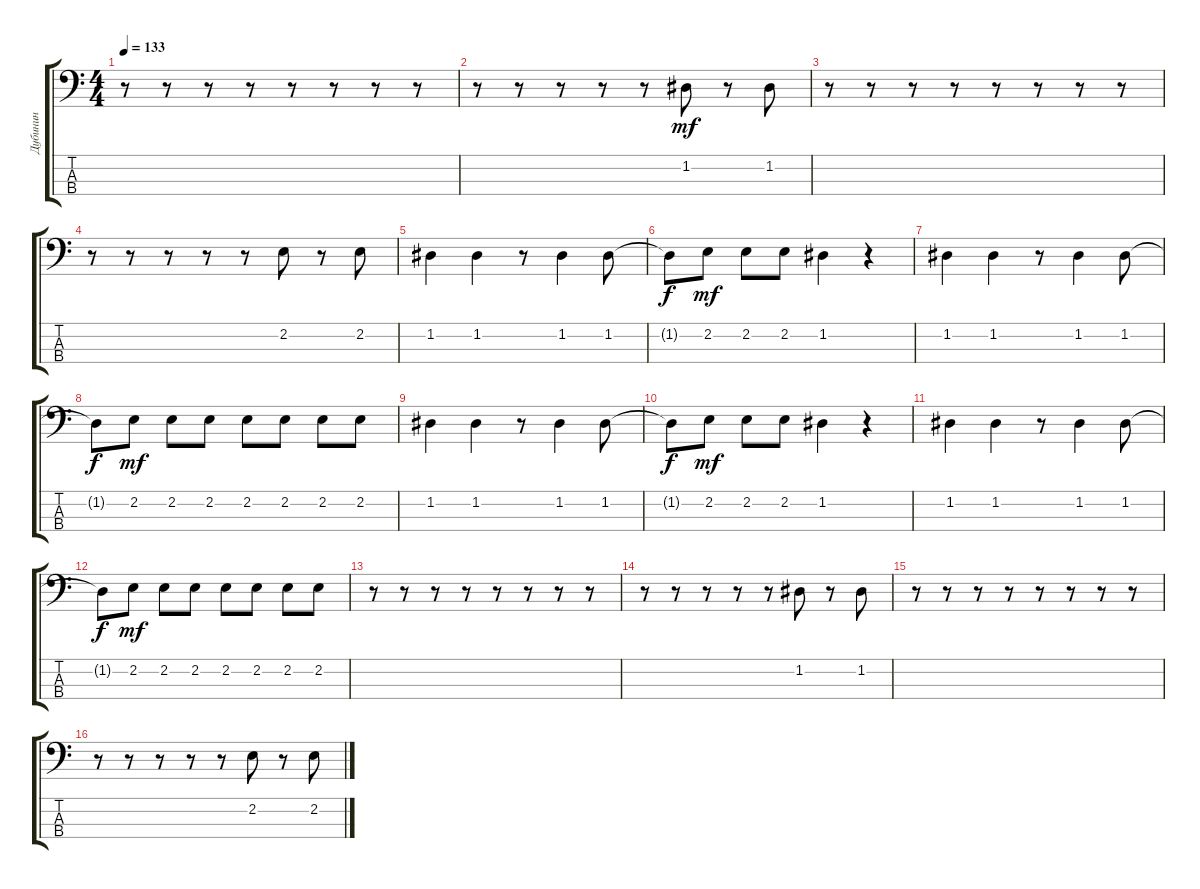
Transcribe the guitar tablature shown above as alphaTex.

\track ("Дубинин" "Дубинин") {instrument electricbassfinger}
\staff {score tabs}
\tuning (G2 D2 A1 E1) {hide}
\ts (4 4)
\tempo 133
\clef f4
\ks c
r.8{dy mf} r.8 r.8 r.8 r.8 r.8 r.8 r.8 |
r.8 r.8 r.8 r.8 r.8 1.2.8 r.8 1.2.8 |
r.8 r.8 r.8 r.8 r.8 r.8 r.8 r.8 |
r.8 r.8 r.8 r.8 r.8 2.2.8 r.8 2.2.8 |
1.2.4 1.2.4 r.8 1.2.4 1.2.8 |
1.2{t}.8{dy f} 2.2.8{dy mf} 2.2.8 2.2.8 1.2.4 r.4 |
1.2.4 1.2.4 r.8 1.2.4 1.2.8 |
1.2{t}.8{dy f} 2.2.8{dy mf} 2.2.8 2.2.8 2.2.8 2.2.8 2.2.8 2.2.8 |
1.2.4 1.2.4 r.8 1.2.4 1.2.8 |
1.2{t}.8{dy f} 2.2.8{dy mf} 2.2.8 2.2.8 1.2.4 r.4 |
1.2.4 1.2.4 r.8 1.2.4 1.2.8 |
1.2{t}.8{dy f} 2.2.8{dy mf} 2.2.8 2.2.8 2.2.8 2.2.8 2.2.8 2.2.8 |
r.8 r.8 r.8 r.8 r.8 r.8 r.8 r.8 |
r.8 r.8 r.8 r.8 r.8 1.2.8 r.8 1.2.8 |
r.8 r.8 r.8 r.8 r.8 r.8 r.8 r.8 |
r.8 r.8 r.8 r.8 r.8 2.2.8 r.8 2.2.8
